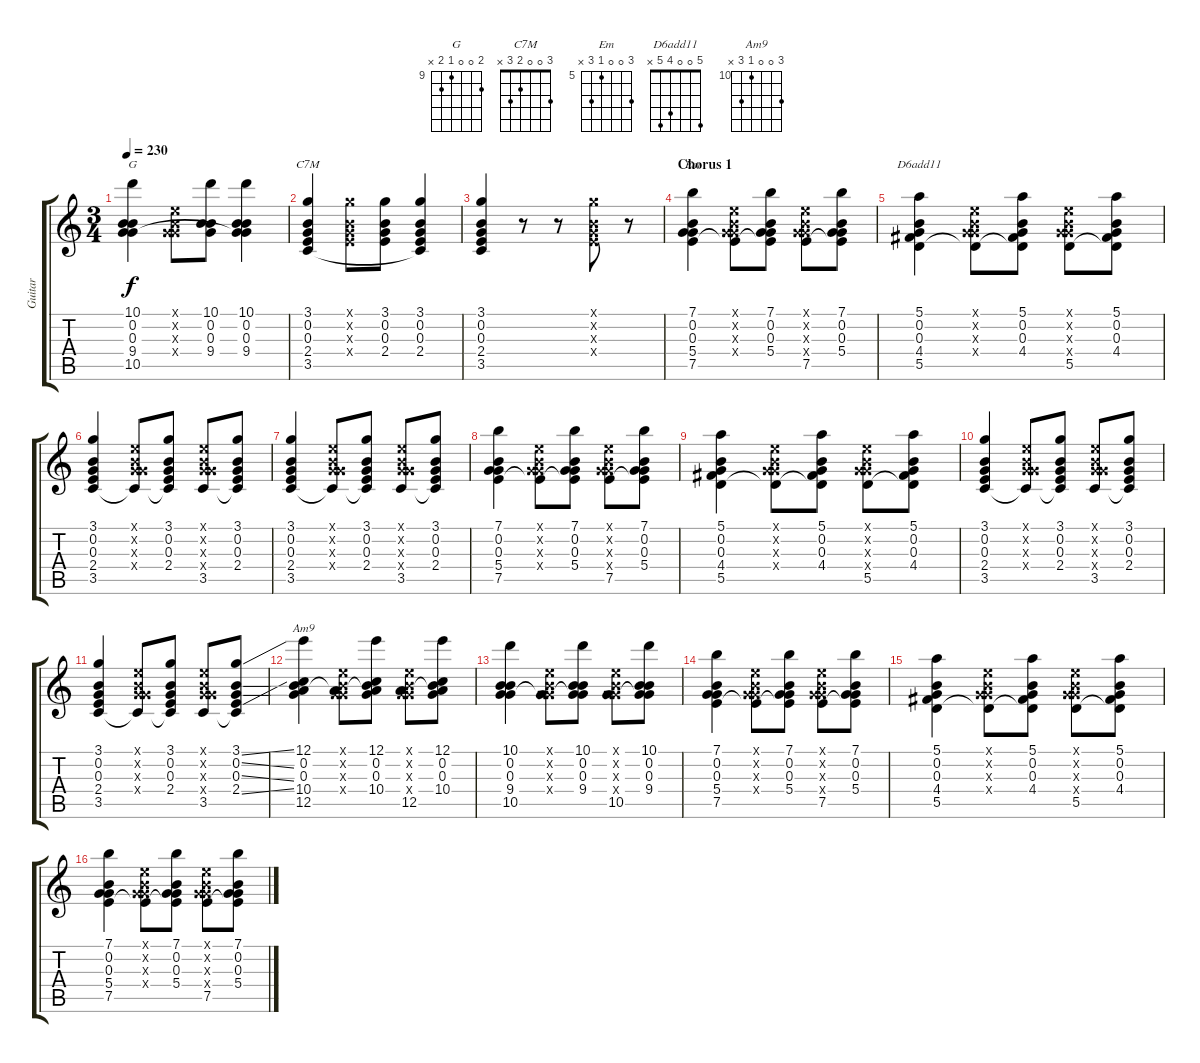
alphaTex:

\track ("Guitar" "Guitar") {instrument acousticguitarnylon}
\staff {score tabs}
\tuning (E4 B3 G3 D3 A2 E2) {hide}
\chord ("G" 10 0 0 9 10 x) {firstfret 9}
\chord ("C7M" 3 0 0 2 3 x)
\chord ("Em" 7 0 0 5 7 x) {firstfret 5}
\chord ("D6add11" 5 0 0 4 5 x)
\chord ("Am9" 12 0 0 10 12 x) {firstfret 10}
\ts (3 4)
\tempo 230
\clef g2
\ks c
(10.1 0.2 0.3 9.4 10.5).4{ch "G" dy f} (0.1{x} 0.2{x} 0.3{x} 5.4{x}).8 (10.1 0.2 0.3 9.4).8 (10.1 0.2 0.3 9.4 10.5{t}).4 |
(3.1 0.2 0.3 2.4 3.5).4{ch "C7M"} (3.1{x} 0.2{x} 0.3{x} 2.4{x}).8 (3.1 0.2 0.3 2.4).8 (3.1 0.2 0.3 2.4 3.5{t}).4 |
(3.1 0.2 0.3 2.4 3.5).4 r.8 r.8 (3.1{x} 0.2{x} 0.3{x} 2.4{x}).8 r.8 |
\section ("" "Chorus 1")
(7.1 0.2 0.3 5.4 7.5).4{ch "Em"} (0.1{x} 0.2{x} 0.3{x} 5.4{x} 7.5{t}).8 (7.1 0.2 0.3 5.4 7.5{t}).8 (0.1{x} 0.2{x} 0.3{x} 5.4{x} 7.5).8 (7.1 0.2 0.3 5.4 7.5{t}).8 |
(5.1 0.2 0.3 4.4 5.5).4{ch "D6add11"} (0.1{x} 0.2{x} 0.3{x} 5.4{x} 5.5{t}).8 (5.1 0.2 0.3 4.4 5.5{t}).8 (0.1{x} 0.2{x} 0.3{x} 5.4{x} 5.5).8 (5.1 0.2 0.3 4.4 5.5{t}).8 |
(3.1 0.2 0.3 2.4 3.5).4 (0.1{x} 0.2{x} 0.3{x} 5.4{x} 3.5{t}).8 (3.1 0.2 0.3 2.4 3.5{t}).8 (0.1{x} 0.2{x} 0.3{x} 5.4{x} 3.5).8 (3.1 0.2 0.3 2.4 3.5{t}).8 |
(3.1 0.2 0.3 2.4 3.5).4 (0.1{x} 0.2{x} 0.3{x} 5.4{x} 3.5{t}).8 (3.1 0.2 0.3 2.4 3.5{t}).8 (0.1{x} 0.2{x} 0.3{x} 5.4{x} 3.5).8 (3.1 0.2 0.3 2.4 3.5{t}).8 |
(7.1 0.2 0.3 5.4 7.5).4 (0.1{x} 0.2{x} 0.3{x} 5.4{x} 7.5{t}).8 (7.1 0.2 0.3 5.4 7.5{t}).8 (0.1{x} 0.2{x} 0.3{x} 5.4{x} 7.5).8 (7.1 0.2 0.3 5.4 7.5{t}).8 |
(5.1 0.2 0.3 4.4 5.5).4 (0.1{x} 0.2{x} 0.3{x} 5.4{x} 5.5{t}).8 (5.1 0.2 0.3 4.4 5.5{t}).8 (0.1{x} 0.2{x} 0.3{x} 5.4{x} 5.5).8 (5.1 0.2 0.3 4.4 5.5{t}).8 |
(3.1 0.2 0.3 2.4 3.5).4 (0.1{x} 0.2{x} 0.3{x} 5.4{x} 3.5{t}).8 (3.1 0.2 0.3 2.4 3.5{t}).8 (0.1{x} 0.2{x} 0.3{x} 5.4{x} 3.5).8 (3.1 0.2 0.3 2.4 3.5{t}).8 |
(3.1 0.2 0.3 2.4 3.5).4 (0.1{x} 0.2{x} 0.3{x} 5.4{x} 3.5{t}).8 (3.1 0.2 0.3 2.4 3.5{t}).8 (0.1{x} 0.2{x} 0.3{x} 5.4{x} 3.5).8 (3.1{ss} 0.2{ss} 0.3{ss} 2.4{ss} 3.5{t}).8 |
(12.1 0.2 0.3 10.4 12.5).4{ch "Am9"} (0.1{x} 0.2{x} 0.3{x} 5.4{x} 12.5{t}).8 (12.1 0.2 0.3 10.4 12.5{t}).8 (0.1{x} 0.2{x} 0.3{x} 5.4{x} 12.5).8 (12.1 0.2 0.3 10.4 12.5{t}).8 |
(10.1 0.2 0.3 9.4 10.5).4 (0.1{x} 0.2{x} 0.3{x} 5.4{x} 10.5{t}).8 (10.1 0.2 0.3 9.4 10.5{t}).8 (0.1{x} 0.2{x} 0.3{x} 5.4{x} 10.5).8 (10.1 0.2 0.3 9.4 10.5{t}).8 |
(7.1 0.2 0.3 5.4 7.5).4 (0.1{x} 0.2{x} 0.3{x} 5.4{x} 7.5{t}).8 (7.1 0.2 0.3 5.4 7.5{t}).8 (0.1{x} 0.2{x} 0.3{x} 5.4{x} 7.5).8 (7.1 0.2 0.3 5.4 7.5{t}).8 |
(5.1 0.2 0.3 4.4 5.5).4 (0.1{x} 0.2{x} 0.3{x} 5.4{x} 5.5{t}).8 (5.1 0.2 0.3 4.4 5.5{t}).8 (0.1{x} 0.2{x} 0.3{x} 5.4{x} 5.5).8 (5.1 0.2 0.3 4.4 5.5{t}).8 |
(7.1 0.2 0.3 5.4 7.5).4 (0.1{x} 0.2{x} 0.3{x} 5.4{x} 7.5{t}).8 (7.1 0.2 0.3 5.4 7.5{t}).8 (0.1{x} 0.2{x} 0.3{x} 5.4{x} 7.5).8 (7.1 0.2 0.3 5.4 7.5{t}).8
